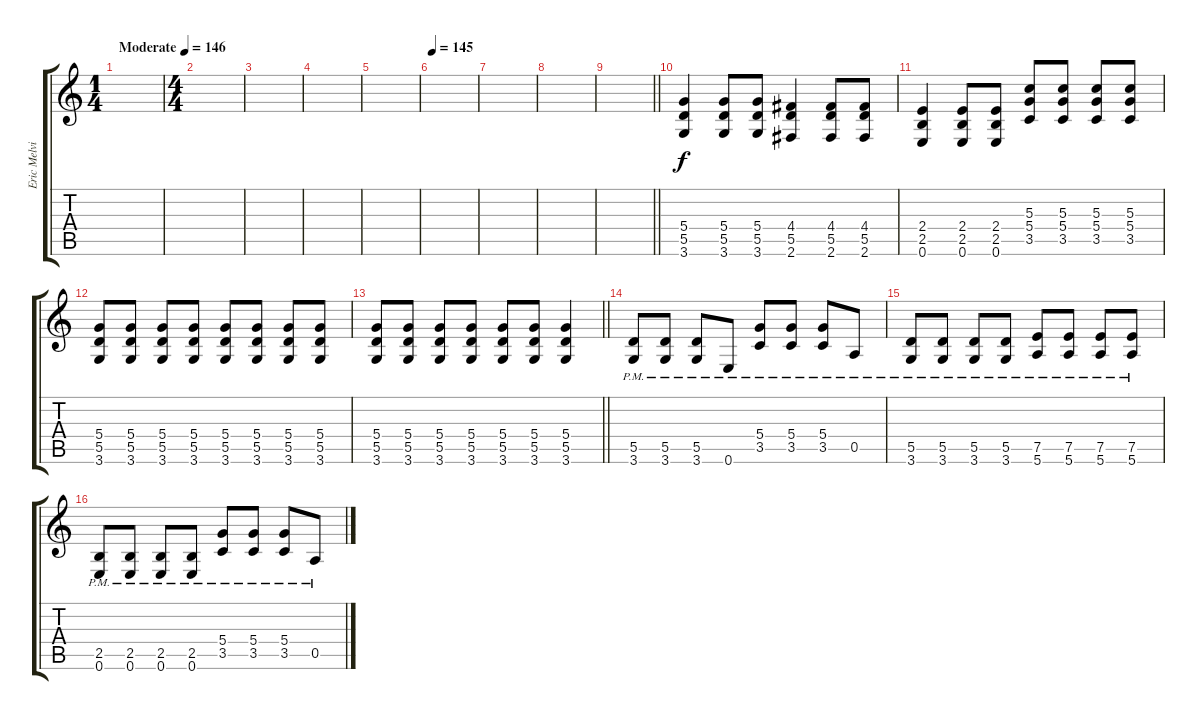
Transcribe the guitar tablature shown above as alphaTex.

\track ("Eric Melvin" "Eric Melvi") {instrument distortionguitar}
\staff {score tabs}
\tuning (E4 B3 G3 D3 A2 E2) {hide}
\ts (1 4)
\tempo (146 "Moderate")
\clef g2
\ks c
|
\ts (4 4)
|
|
|
|
\tempo 145
|
|
|
\barLineRight lightlight
|
\section ("" "")
(5.4 5.5 3.6).4 (5.4 5.5 3.6).8 (5.4 5.5 3.6).8 (4.4 5.5 2.6).4 (4.4 5.5 2.6).8 (4.4 5.5 2.6).8 |
(2.4 2.5 0.6).4 (2.4 2.5 0.6).8 (2.4 2.5 0.6).8 (5.3 5.4 3.5).8 (5.3 5.4 3.5).8 (5.3 5.4 3.5).8 (5.3 5.4 3.5).8 |
(5.4 5.5 3.6).8 (5.4 5.5 3.6).8 (5.4 5.5 3.6).8 (5.4 5.5 3.6).8 (5.4 5.5 3.6).8 (5.4 5.5 3.6).8 (5.4 5.5 3.6).8 (5.4 5.5 3.6).8 |
\barLineRight lightlight
(5.4 5.5 3.6).8 (5.4 5.5 3.6).8 (5.4 5.5 3.6).8 (5.4 5.5 3.6).8 (5.4 5.5 3.6).8 (5.4 5.5 3.6).8 (5.4 5.5 3.6).4 |
\section ("" "")
(5.5{pm} 3.6{pm}).8 (5.5{pm} 3.6{pm}).8 (5.5{pm} 3.6{pm}).8 0.6{pm}.8 (5.4{pm} 3.5{pm}).8 (5.4{pm} 3.5{pm}).8 (5.4{pm} 3.5{pm}).8 0.5{pm}.8 |
(5.5{pm} 3.6{pm}).8 (5.5{pm} 3.6{pm}).8 (5.5{pm} 3.6{pm}).8 (5.5{pm} 3.6{pm}).8 (7.5{pm} 5.6{pm}).8 (7.5{pm} 5.6{pm}).8 (7.5{pm} 5.6{pm}).8 (7.5{pm} 5.6{pm}).8 |
(2.5{pm} 0.6{pm}).8 (2.5{pm} 0.6{pm}).8 (2.5{pm} 0.6{pm}).8 (2.5{pm} 0.6{pm}).8 (5.4{pm} 3.5{pm}).8 (5.4{pm} 3.5{pm}).8 (5.4{pm} 3.5{pm}).8 0.5{pm}.8
